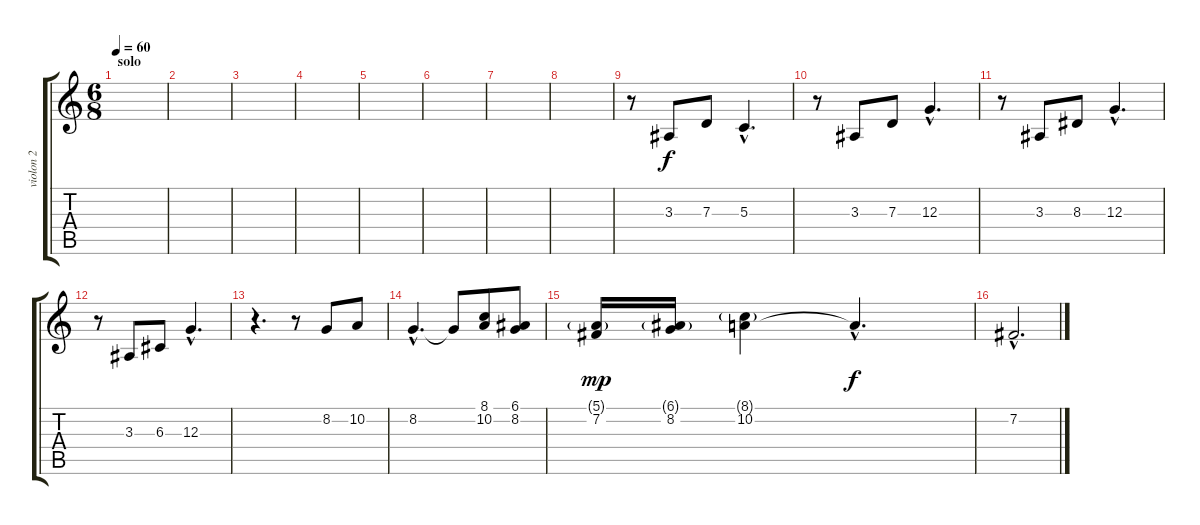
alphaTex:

\track ("violon 2" "violon 2") {instrument violin}
\staff {score tabs}
\tuning (E4 B3 G3 D3 A2 E2) {hide}
\ts (6 8)
\section ("" "solo")
\tempo 60
\clef g2
\ks c
|
|
|
|
|
|
|
|
r.8{instrument stringensemble2} 3.3.8 7.3.8 5.3{hac}.4{d} |
r.8 3.3.8 7.3.8 12.3{hac}.4{d} |
r.8 3.3.8 8.3.8 12.3{hac}.4{d} |
r.8 3.3.8 6.3.8 12.3{hac}.4{d} |
r.4{d} r.8 8.2.8 10.2.8 |
8.2{hac}.4{d} 8.2{t}.8 (8.1 10.2).8 (6.1 8.2).8 |
(5.1{g} 7.2).16{dy mp} (6.1{g} 8.2).16 (8.1{g} 10.2).4 10.2{hac t}.4{d dy f} |
7.2{hac}.2{d}
